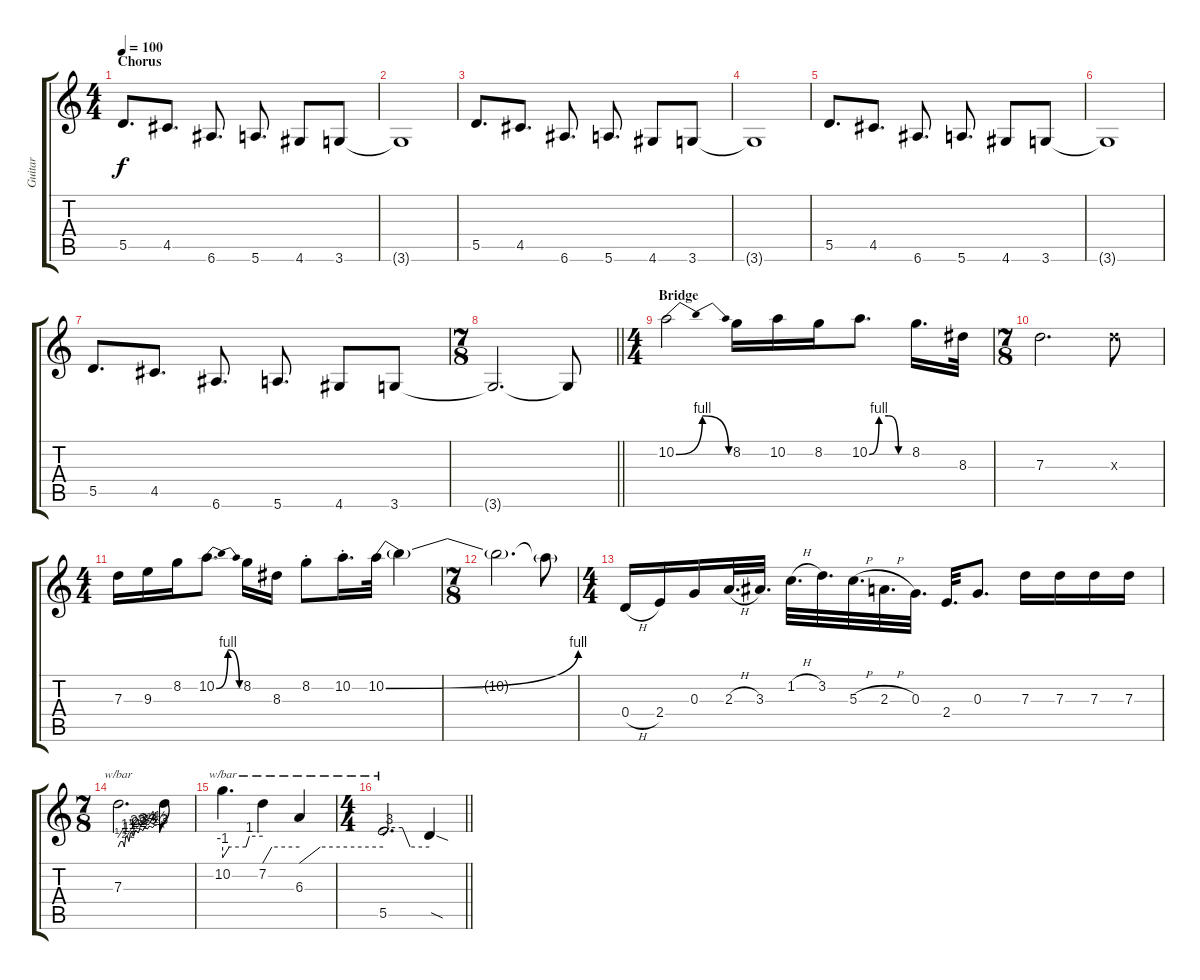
\track ("Guitar" "Guitar") {instrument distortionguitar}
\staff {score tabs}
\tuning (E4 B3 G3 D3 A2 E2) {hide}
\ts (4 4)
\section ("" "Chorus")
\tempo 100
\clef g2
\ks c
5.5.8{d dy f volume 13} 4.5.8{d} 6.6.8{d} 5.6.8{d} 4.6.8 3.6.8 |
3.6{t}.1{volume 0} |
5.5.8{d volume 13} 4.5.8{d} 6.6.8{d} 5.6.8{d} 4.6.8 3.6.8 |
3.6{t}.1{volume 0} |
5.5.8{d volume 13} 4.5.8{d} 6.6.8{d} 5.6.8{d} 4.6.8 3.6.8 |
3.6{t}.1{volume 0} |
5.5.8{d volume 13} 4.5.8{d} 6.6.8{d} 5.6.8{d} 4.6.8 3.6.8 |
\ts (7 8)
\barLineRight lightlight
3.6{t}.2{d} 3.6{t}.8 |
\ts (4 4)
\section ("" "Bridge")
10.2{be (bendrelease 0 0 8 4 45 4 60 0)}.2 8.2.16 10.2.16 8.2.16 10.2{be (custom 0 0 15 4 30 4 45 0 60 0)}.8{d} 8.2.16{d} 8.3.32 |
\ts (7 8)
7.3.2{d} 7.3{x}.8 |
\ts (4 4)
7.3.16 9.3.16 8.2.16 10.2{be (bendrelease 0 0 15 4 30 4 60 0)}.8{d} 8.2.16 8.3.16 8.2{st}.8 10.2{st}.16{d} 10.2{be (bend 0 0 60 4)}.32 10.2{t}.4 |
\ts (7 8)
10.2{t}.2{d volume 0} 10.2{t}.8 |
\ts (4 4)
0.4{h}.16{volume 13} 2.4.16 0.3.16 2.3{h}.32{d} 3.3.32{d} 1.2{h}.32{d} 3.2.32{d} 5.3{h}.32{d} 2.3{h}.32{d} 0.3.32{d} 2.4.32{d} 0.3.8{d} 7.3.16 7.3.16 7.3.16 7.3.16 |
\ts (7 8)
7.3.2{d tbe (custom default 0 0 3 2 6 2 8 0 10 4 12 4 14 2 16 6 18 6 20 4 22 8 24 8 26 6 28 10 30 10 32 8 34 12 36 12 38 10 40 14 42 14 45 12 47 16 49 16 51 18 55 18 60 12)} 7.3{t}.8 |
10.2.4{d tbe (custom default 0 -4 10 0 35 0 40 4 60 4)} 7.2.4{tbe (custom default 0 -8 15 0 60 0)} 6.3.4{tbe (custom default 0 -8 15 0 60 0)} |
\ts (4 4)
\barLineRight lightlight
5.5.2{d tbe (custom default 0 4 8 12 25 12 35 0 60 0)} 5.5{sod t}.4
